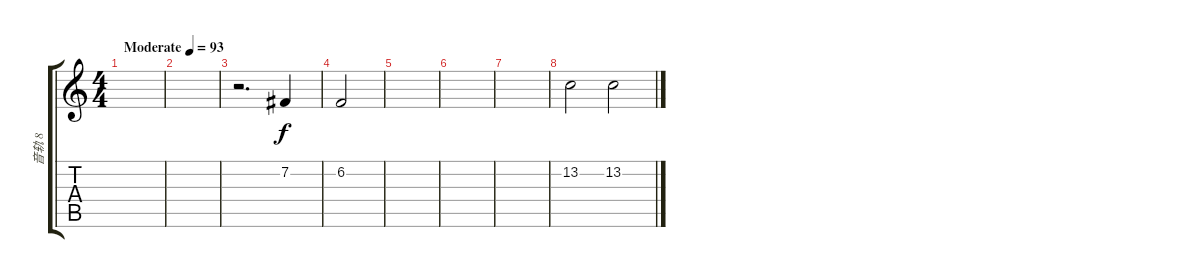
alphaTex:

\track ("音轨 8" "音轨 8") {instrument stringensemble1}
\staff {score tabs}
\tuning (E4 B3 G3 D3 A2 E2) {hide}
\ts (4 4)
\tempo (93 "Moderate")
\clef g2
\ks c
|
|
r.2{d} 7.2.4 |
6.2.2 |
|
|
|
13.2.2 13.2.2
